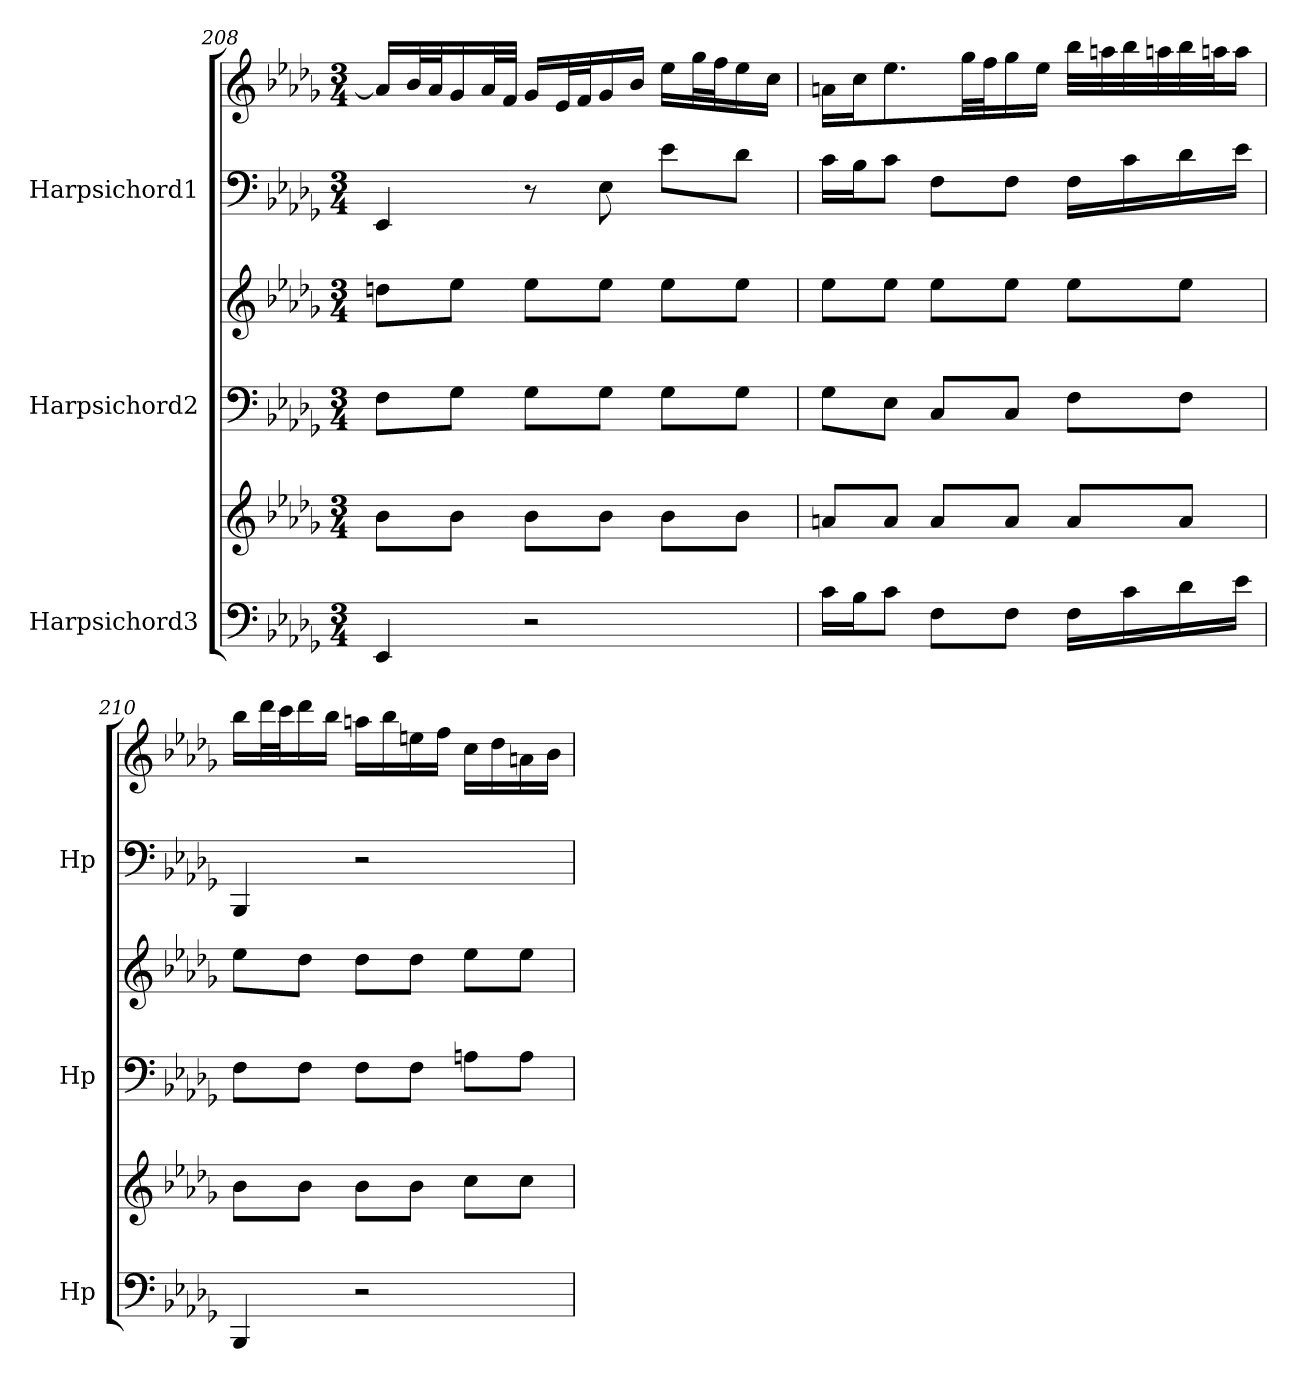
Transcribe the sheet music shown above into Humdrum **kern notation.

**kern	**kern	**kern	**kern	**kern	**kern
*part3	*part3	*part2	*part2	*part1	*part1
*staff6	*staff5	*staff4	*staff3	*staff2	*staff1
*I"Harpsichord3	*	*I"Harpsichord2	*	*I"Harpsichord1	*
*I'Hp	*	*I'Hp	*	*I'Hp	*
*clefF4	*clefG2	*clefF4	*clefG2	*clefF4	*clefG2
*k[b-e-a-d-g-]	*k[b-e-a-d-g-]	*k[b-e-a-d-g-]	*k[b-e-a-d-g-]	*k[b-e-a-d-g-]	*k[b-e-a-d-g-]
*M3/4	*M3/4	*M3/4	*M3/4	*M3/4	*M3/4
=208	=208	=208	=208	=208	=208
4EE-/	8b-\L	8F\L	8ddn\L	4EE-/	16a-/LL]
.	.	.	.	.	32b-/L
.	.	.	.	.	32a-/J
.	8b-\J	8G-\J	8ee-\J	.	16g-/
.	.	.	.	.	32a-/L
.	.	.	.	.	32f/JJJ
2r	8b-\L	8G-\L	8ee-\L	8r	16g-/LL
.	.	.	.	.	32e-/L
.	.	.	.	.	32f/J
.	8b-\J	8G-\J	8ee-\J	8E-\	16g-/
.	.	.	.	.	16b-/JJ
.	8b-\L	8G-\L	8ee-\L	8e-\L	16ee-\LL
.	.	.	.	.	32gg-\L
.	.	.	.	.	32ff\J
.	8b-\J	8G-\J	8ee-\J	8d-\J	16ee-\
.	.	.	.	.	16cc\JJ
=209	=209	=209	=209	=209	=209
16c\LL	8an/L	8G-\L	8ee-\L	16c\LL	16an\LL
16B-\J	.	.	.	16B-\J	16cc\J
8c\J	8a/J	8E-\J	8ee-\J	8c\J	8.ee-\
8F\L	8a/L	8C/L	8ee-\L	8F\L	.
.	.	.	.	.	32gg-\LL
.	.	.	.	.	32ff\J
8F\J	8a/J	8C/J	8ee-\J	8F\J	16gg-\
.	.	.	.	.	16ee-\JJ
16F\LL	8a/L	8F\L	8ee-\L	16F\LL	32bb-\LLL
.	.	.	.	.	32aan\
16c\	.	.	.	16c\	32bb-\
.	.	.	.	.	32aan\
16d-\	8a/J	8F\J	8ee-\J	16d-\	32bb-\
.	.	.	.	.	32aan\J
16e-\JJ	.	.	.	16e-\JJ	16aa\JJ
!!LO:LB:g=z
=210	=210	=210	=210	=210	=210
4BBB-/	8b-\L	8F\L	8ee-\L	4BBB-/	16bb-\LL
.	.	.	.	.	32ddd-\L
.	.	.	.	.	32ccc\J
.	8b-\J	8F\J	8dd-\J	.	16ddd-\
.	.	.	.	.	16bb-\JJ
2r	8b-\L	8F\L	8dd-\L	2r	16aan\LL
.	.	.	.	.	16bb-\
.	8b-\J	8F\J	8dd-\J	.	16een\
.	.	.	.	.	16ff\JJ
.	8cc\L	8An\L	8ee-\L	.	16cc\LL
.	.	.	.	.	16dd-\
.	8cc\J	8A\J	8ee-\J	.	16an\
.	.	.	.	.	16b-\JJ
=	=	=	=	=	=
*-	*-	*-	*-	*-	*-
